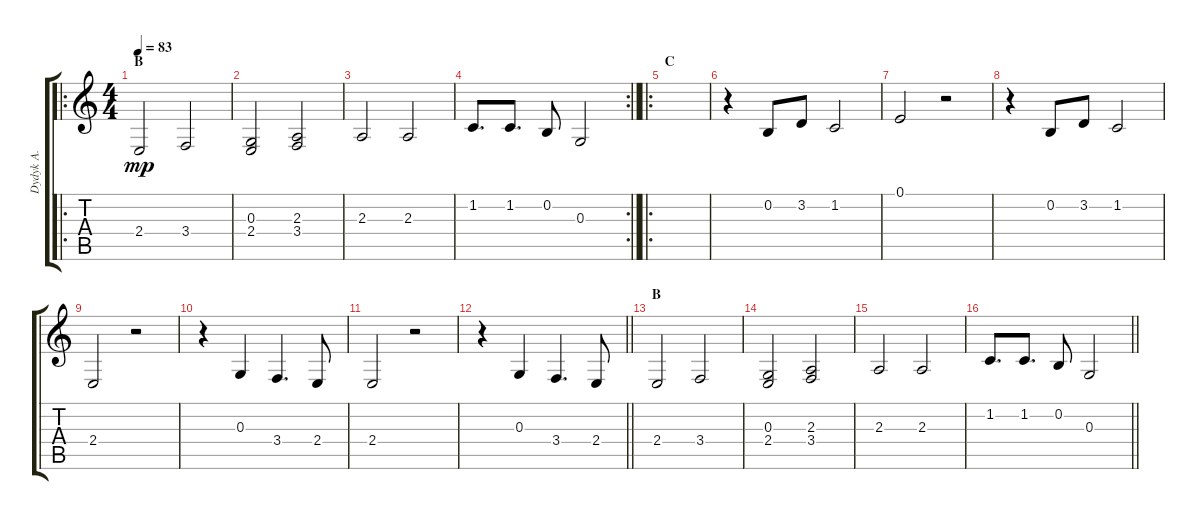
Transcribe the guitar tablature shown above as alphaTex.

\track ("Dydyk A." "Dydyk A.") {instrument cello}
\staff {score tabs}
\tuning (E4 B3 G3 D3 A2 E2) {hide}
\ro
\ts (4 4)
\section ("" "B")
\tempo 83
\clef g2
\ks c
2.4.2{dy mp} 3.4.2 |
(0.3 2.4).2 (2.3 3.4).2 |
2.3.2 2.3.2 |
\rc 2
\barLineRight lightlight
1.2.8{d} 1.2.8{d} 0.2.8 0.3.2 |
\ro
\section ("" "C")
|
r.4 0.2.8 3.2.8 1.2.2 |
0.1.2 r.2 |
r.4 0.2.8 3.2.8 1.2.2 |
2.4.2 r.2 |
r.4 0.3.4 3.4.4{d} 2.4.8 |
2.4.2 r.2 |
\barLineRight lightlight
r.4 0.3.4 3.4.4{d} 2.4.8 |
\section ("" "B")
2.4.2 3.4.2 |
(0.3 2.4).2 (2.3 3.4).2 |
2.3.2 2.3.2 |
\barLineRight lightlight
1.2.8{d} 1.2.8{d} 0.2.8 0.3.2
